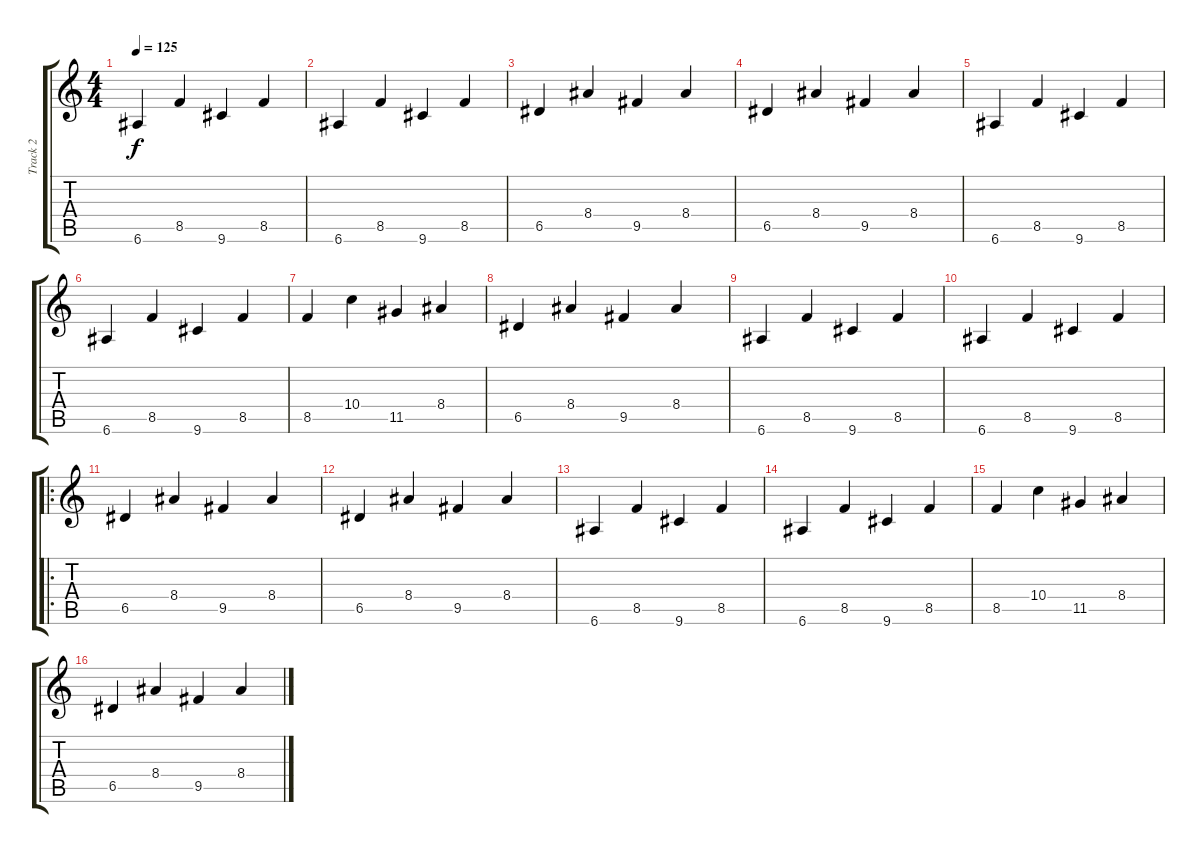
\track ("Track 2" "Track 2") {instrument electricguitarmuted}
\staff {score tabs}
\tuning (E4 B3 G3 D3 A2 E2) {hide}
\ts (4 4)
\tempo 125
\clef g2
\ks c
6.6.4{dy f} 8.5.4 9.6.4 8.5.4 |
6.6.4 8.5.4 9.6.4 8.5.4 |
6.5.4 8.4.4 9.5.4 8.4.4 |
6.5.4 8.4.4 9.5.4 8.4.4 |
6.6.4 8.5.4 9.6.4 8.5.4 |
6.6.4 8.5.4 9.6.4 8.5.4 |
8.5.4 10.4.4 11.5.4 8.4.4 |
6.5.4 8.4.4 9.5.4 8.4.4 |
6.6.4 8.5.4 9.6.4 8.5.4 |
6.6.4 8.5.4 9.6.4 8.5.4 |
\ro
6.5.4 8.4.4 9.5.4 8.4.4 |
6.5.4 8.4.4 9.5.4 8.4.4 |
6.6.4 8.5.4 9.6.4 8.5.4 |
6.6.4 8.5.4 9.6.4 8.5.4 |
8.5.4 10.4.4 11.5.4 8.4.4 |
6.5.4 8.4.4 9.5.4 8.4.4
